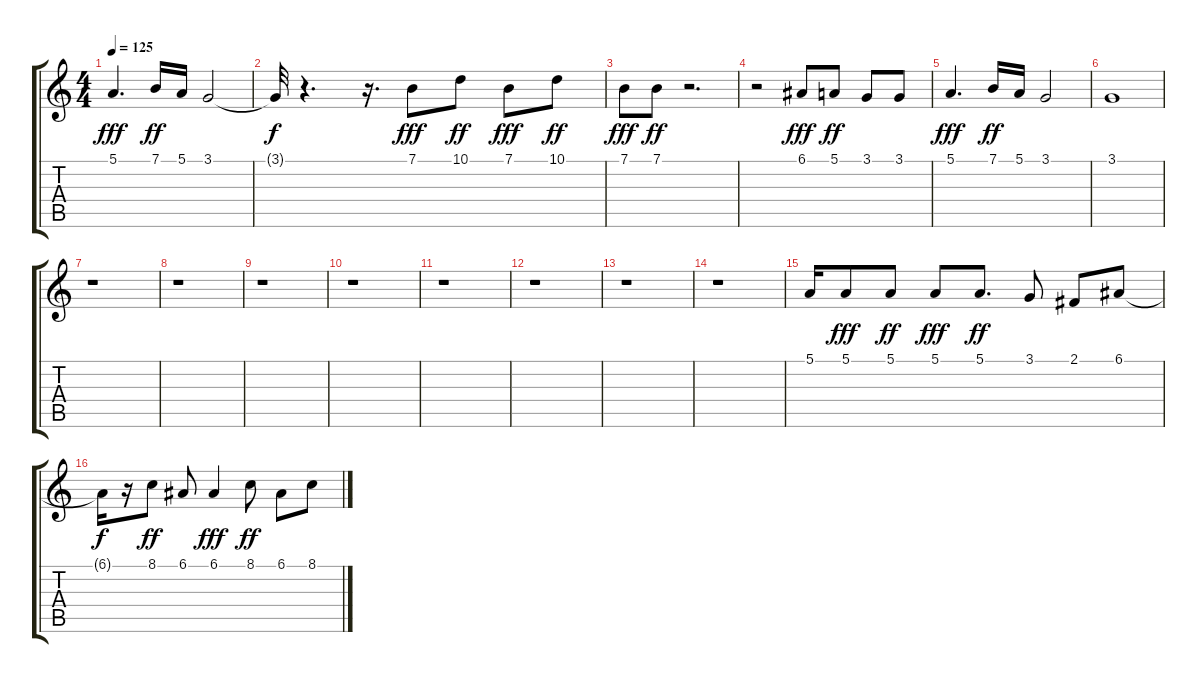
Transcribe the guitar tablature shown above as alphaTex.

\track "" {instrument choiraahs}
\staff {score tabs}
\tuning (E4 B3 G3 D3 A2 E2) {hide}
\ts (4 4)
\tempo 125
\clef g2
\ks c
5.1.4{d dy fff} 7.1.16{dy ff} 5.1.16 3.1.2 |
3.1{t}.32{dy f} r.4{d} r.16{d} 7.1.8{dy fff} 10.1.8{dy ff} 7.1.8{dy fff} 10.1.8{dy ff} |
7.1.8{dy fff} 7.1.8{dy ff} r.2{d} |
r.2 6.1.8{dy fff balance 11} 5.1.8{dy ff} 3.1.8{balance 9} 3.1.8 |
5.1.4{d dy fff balance 6} 7.1.16{dy ff} 5.1.16 3.1.2 |
3.1.1{balance 16} |
r.1 |
r.1 |
r.1 |
r.1 |
r.1 |
r.1 |
r.1 |
r.1 |
5.1.16{balance 7} 5.1.8{dy fff} 5.1.8{dy ff} 5.1.8{dy fff} 5.1.8{d dy ff} 3.1.8 2.1.8 6.1.8 |
6.1{t}.16{dy f} r.16 8.1.8{dy ff} 6.1.8 6.1.4{dy fff} 8.1.8{dy ff} 6.1.8 8.1.8
